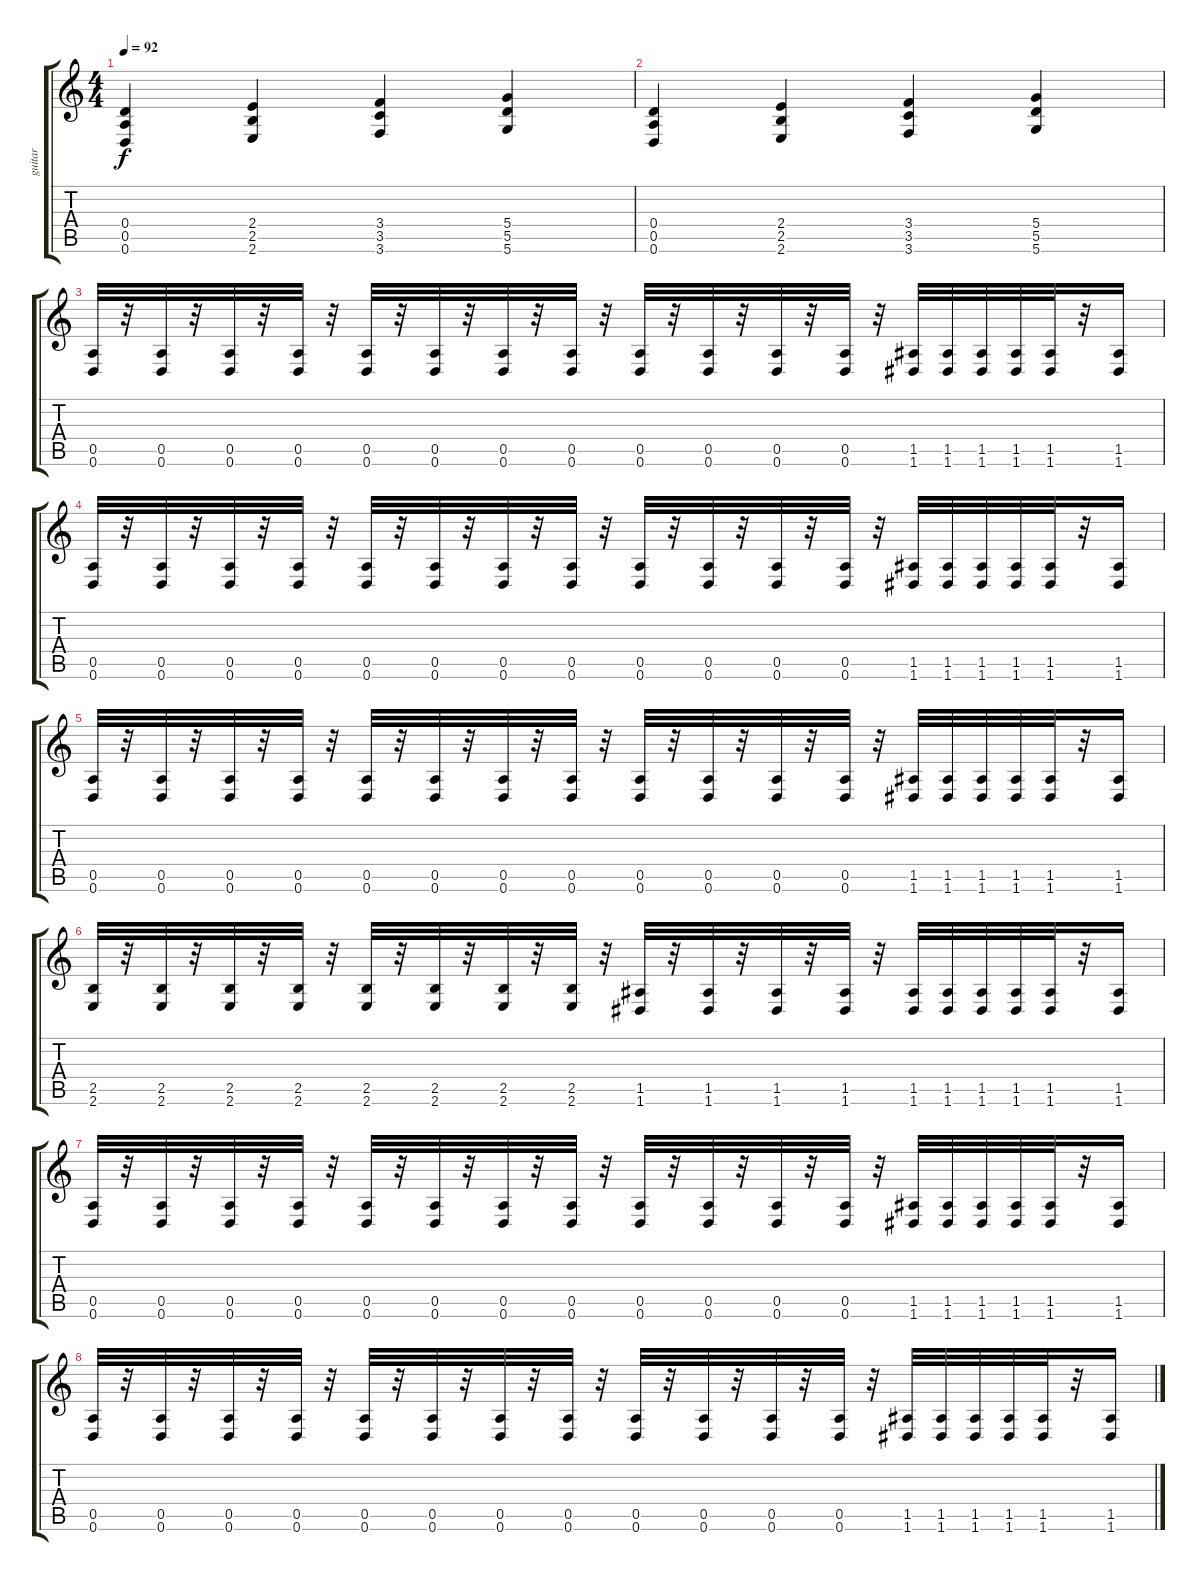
\track ("guitar" "guitar") {instrument distortionguitar}
\staff {score tabs}
\tuning (E4 B3 G3 D3 A2 D2) {hide}
\ts (4 4)
\tempo 92
\clef g2
\ks c
(0.4 0.5 0.6).4{dy f instrument distortionguitar} (2.4 2.5 2.6).4 (3.4 3.5 3.6).4 (5.4 5.5 5.6).4 |
(0.4 0.5 0.6).4 (2.4 2.5 2.6).4 (3.4 3.5 3.6).4 (5.4 5.5 5.6).4 |
(0.5 0.6).32 r.32 (0.5 0.6).32 r.32 (0.5 0.6).32 r.32 (0.5 0.6).32 r.32 (0.5 0.6).32 r.32 (0.5 0.6).32 r.32 (0.5 0.6).32 r.32 (0.5 0.6).32 r.32 (0.5 0.6).32 r.32 (0.5 0.6).32 r.32 (0.5 0.6).32 r.32 (0.5 0.6).32 r.32 (1.5 1.6).32 (1.5 1.6).32 (1.5 1.6).32 (1.5 1.6).32 (1.5 1.6).32 r.32 (1.5 1.6).16 |
(0.5 0.6).32 r.32 (0.5 0.6).32 r.32 (0.5 0.6).32 r.32 (0.5 0.6).32 r.32 (0.5 0.6).32 r.32 (0.5 0.6).32 r.32 (0.5 0.6).32 r.32 (0.5 0.6).32 r.32 (0.5 0.6).32 r.32 (0.5 0.6).32 r.32 (0.5 0.6).32 r.32 (0.5 0.6).32 r.32 (1.5 1.6).32 (1.5 1.6).32 (1.5 1.6).32 (1.5 1.6).32 (1.5 1.6).32 r.32 (1.5 1.6).16 |
(0.5 0.6).32 r.32 (0.5 0.6).32 r.32 (0.5 0.6).32 r.32 (0.5 0.6).32 r.32 (0.5 0.6).32 r.32 (0.5 0.6).32 r.32 (0.5 0.6).32 r.32 (0.5 0.6).32 r.32 (0.5 0.6).32 r.32 (0.5 0.6).32 r.32 (0.5 0.6).32 r.32 (0.5 0.6).32 r.32 (1.5 1.6).32 (1.5 1.6).32 (1.5 1.6).32 (1.5 1.6).32 (1.5 1.6).32 r.32 (1.5 1.6).16 |
(2.5 2.6).32 r.32 (2.5 2.6).32 r.32 (2.5 2.6).32 r.32 (2.5 2.6).32 r.32 (2.5 2.6).32 r.32 (2.5 2.6).32 r.32 (2.5 2.6).32 r.32 (2.5 2.6).32 r.32 (1.5 1.6).32 r.32 (1.5 1.6).32 r.32 (1.5 1.6).32 r.32 (1.5 1.6).32 r.32 (1.5 1.6).32 (1.5 1.6).32 (1.5 1.6).32 (1.5 1.6).32 (1.5 1.6).32 r.32 (1.5 1.6).16 |
(0.5 0.6).32 r.32 (0.5 0.6).32 r.32 (0.5 0.6).32 r.32 (0.5 0.6).32 r.32 (0.5 0.6).32 r.32 (0.5 0.6).32 r.32 (0.5 0.6).32 r.32 (0.5 0.6).32 r.32 (0.5 0.6).32 r.32 (0.5 0.6).32 r.32 (0.5 0.6).32 r.32 (0.5 0.6).32 r.32 (1.5 1.6).32 (1.5 1.6).32 (1.5 1.6).32 (1.5 1.6).32 (1.5 1.6).32 r.32 (1.5 1.6).16 |
(0.5 0.6).32 r.32 (0.5 0.6).32 r.32 (0.5 0.6).32 r.32 (0.5 0.6).32 r.32 (0.5 0.6).32 r.32 (0.5 0.6).32 r.32 (0.5 0.6).32 r.32 (0.5 0.6).32 r.32 (0.5 0.6).32 r.32 (0.5 0.6).32 r.32 (0.5 0.6).32 r.32 (0.5 0.6).32 r.32 (1.5 1.6).32 (1.5 1.6).32 (1.5 1.6).32 (1.5 1.6).32 (1.5 1.6).32 r.32 (1.5 1.6).16
